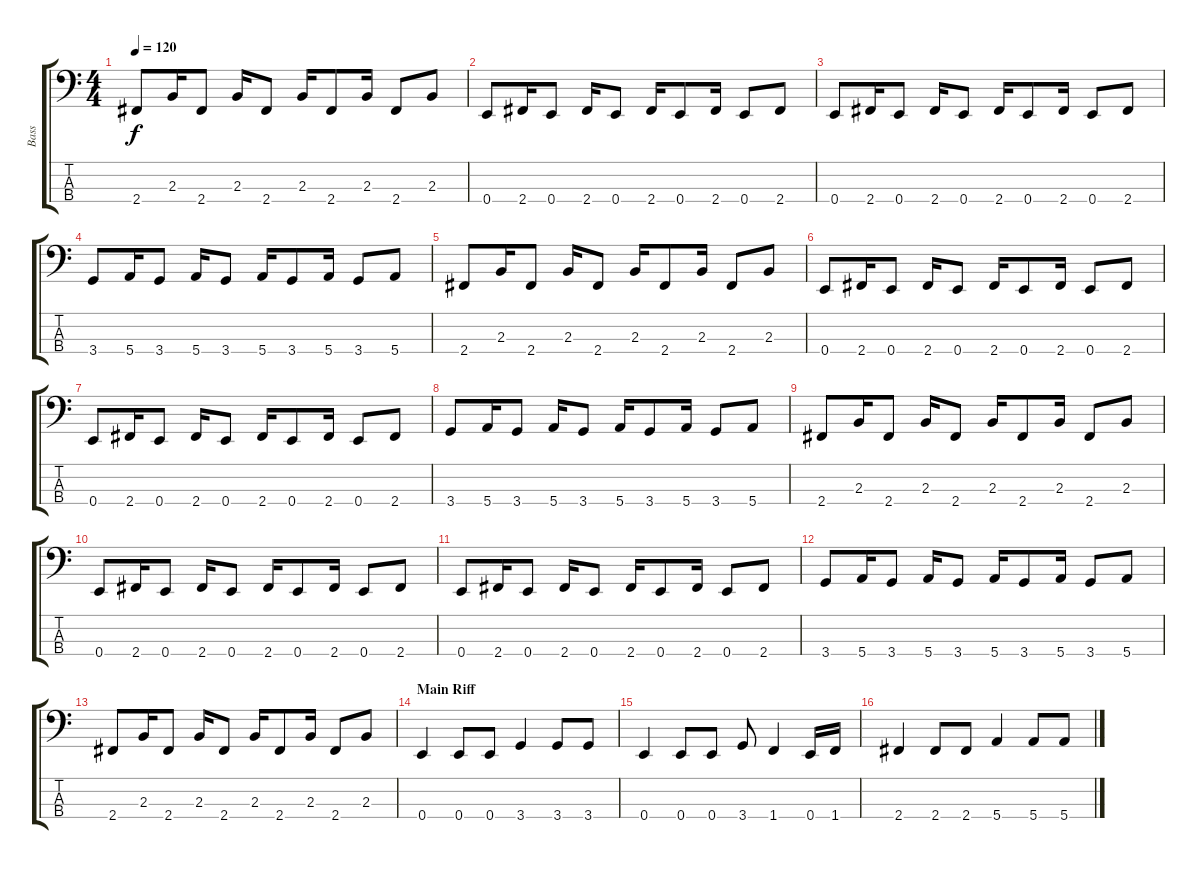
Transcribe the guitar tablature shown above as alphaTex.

\track ("Bass" "Bass") {instrument slapbass1}
\staff {score tabs}
\tuning (G2 D2 A1 E1) {hide}
\ts (4 4)
\tempo 120
\clef f4
\ks c
2.4.8{dy f} 2.3.16 2.4.8 2.3.16 2.4.8 2.3.16 2.4.8 2.3.16 2.4.8 2.3.8 |
0.4.8 2.4.16 0.4.8 2.4.16 0.4.8 2.4.16 0.4.8 2.4.16 0.4.8 2.4.8 |
0.4.8 2.4.16 0.4.8 2.4.16 0.4.8 2.4.16 0.4.8 2.4.16 0.4.8 2.4.8 |
3.4.8 5.4.16 3.4.8 5.4.16 3.4.8 5.4.16 3.4.8 5.4.16 3.4.8 5.4.8 |
2.4.8 2.3.16 2.4.8 2.3.16 2.4.8 2.3.16 2.4.8 2.3.16 2.4.8 2.3.8 |
0.4.8 2.4.16 0.4.8 2.4.16 0.4.8 2.4.16 0.4.8 2.4.16 0.4.8 2.4.8 |
0.4.8 2.4.16 0.4.8 2.4.16 0.4.8 2.4.16 0.4.8 2.4.16 0.4.8 2.4.8 |
3.4.8 5.4.16 3.4.8 5.4.16 3.4.8 5.4.16 3.4.8 5.4.16 3.4.8 5.4.8 |
2.4.8 2.3.16 2.4.8 2.3.16 2.4.8 2.3.16 2.4.8 2.3.16 2.4.8 2.3.8 |
0.4.8 2.4.16 0.4.8 2.4.16 0.4.8 2.4.16 0.4.8 2.4.16 0.4.8 2.4.8 |
0.4.8 2.4.16 0.4.8 2.4.16 0.4.8 2.4.16 0.4.8 2.4.16 0.4.8 2.4.8 |
3.4.8 5.4.16 3.4.8 5.4.16 3.4.8 5.4.16 3.4.8 5.4.16 3.4.8 5.4.8 |
2.4.8 2.3.16 2.4.8 2.3.16 2.4.8 2.3.16 2.4.8 2.3.16 2.4.8 2.3.8 |
\section ("" "Main Riff")
0.4.4 0.4.8 0.4.8 3.4.4 3.4.8 3.4.8 |
0.4.4 0.4.8 0.4.8 3.4.8 1.4.4 0.4.16 1.4.16 |
2.4.4 2.4.8 2.4.8 5.4.4 5.4.8 5.4.8
